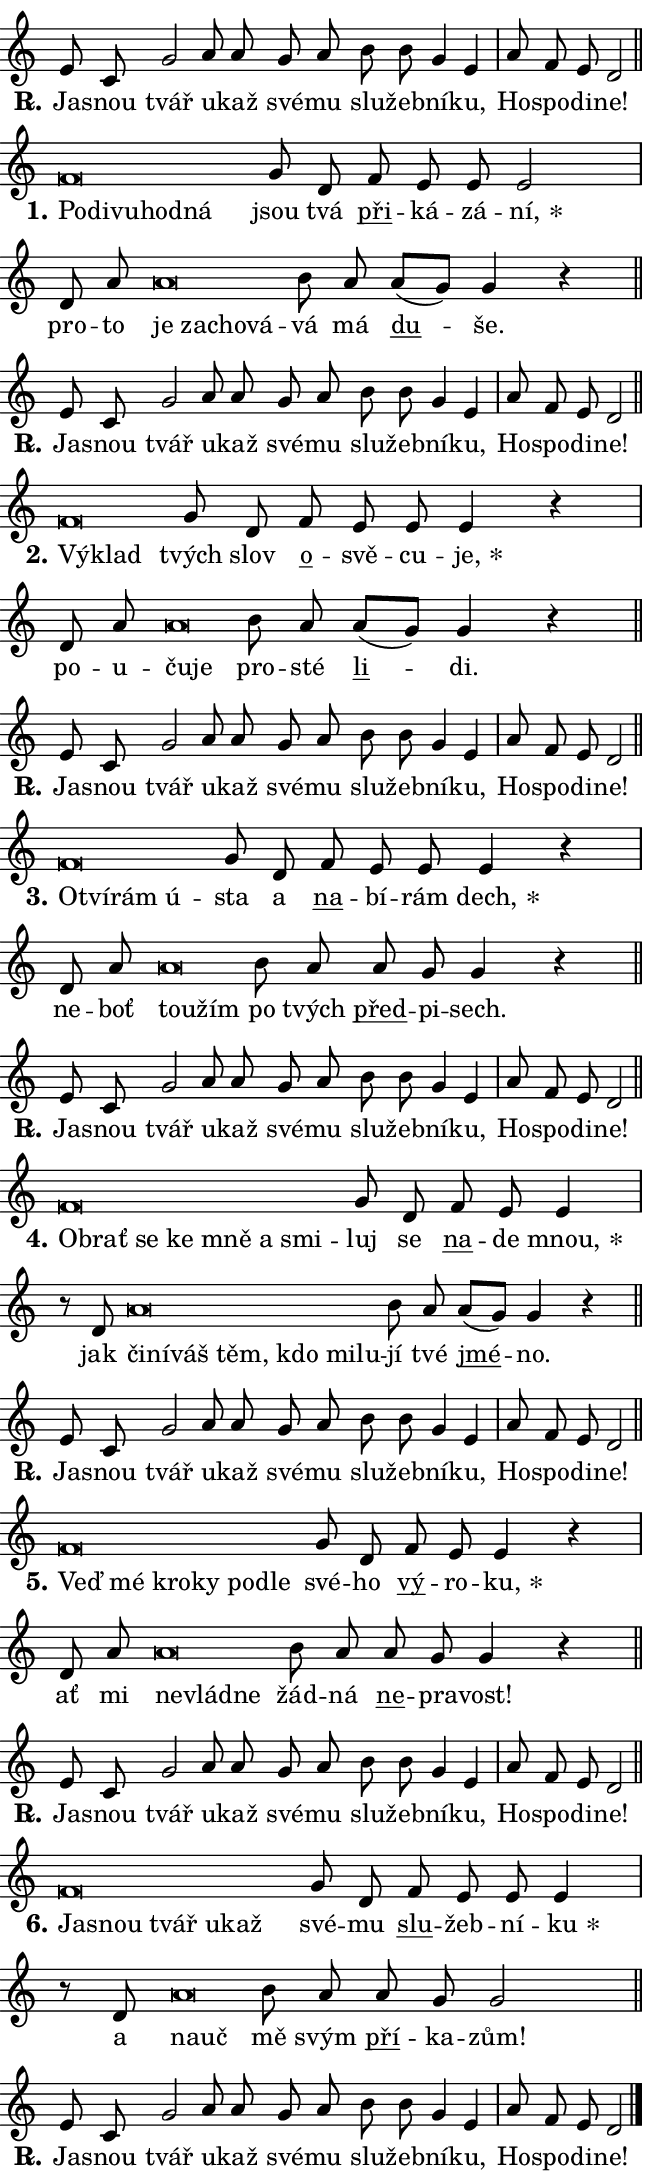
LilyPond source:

\version "2.24.0"
\header { tagline = "" }
\paper {
  indent = 0\cm
  top-margin = 0\cm
  right-margin = 0.13\cm % to fit lyric hyphens
  bottom-margin = 0\cm
  left-margin = 0\cm
  paper-width = 11\cm
  page-breaking = #ly:one-page-breaking
  system-system-spacing.basic-distance = #11
  score-system-spacing.basic-distance = #11
  ragged-last = ##f
}


%% Author: Thomas Morley
%% https://lists.gnu.org/archive/html/lilypond-user/2020-05/msg00002.html
#(define (line-position grob)
"Returns position of @var[grob} in current system:
   @code{'start}, if at first time-step
   @code{'end}, if at last time-step
   @code{'middle} otherwise
"
  (let* ((col (ly:item-get-column grob))
         (ln (ly:grob-object col 'left-neighbor))
         (rn (ly:grob-object col 'right-neighbor))
         (col-to-check-left (if (ly:grob? ln) ln col))
         (col-to-check-right (if (ly:grob? rn) rn col))
         (break-dir-left
           (and
             (ly:grob-property col-to-check-left 'non-musical #f)
             (ly:item-break-dir col-to-check-left)))
         (break-dir-right
           (and
             (ly:grob-property col-to-check-right 'non-musical #f)
             (ly:item-break-dir col-to-check-right))))
        (cond ((eqv? 1 break-dir-left) 'start)
              ((eqv? -1 break-dir-right) 'end)
              (else 'middle))))

#(define (tranparent-at-line-position vctor)
  (lambda (grob)
  "Relying on @code{line-position} select the relevant enry from @var{vctor}.
Used to determine transparency,"
    (case (line-position grob)
      ((end) (not (vector-ref vctor 0)))
      ((middle) (not (vector-ref vctor 1)))
      ((start) (not (vector-ref vctor 2))))))

noteHeadBreakVisibility =
#(define-music-function (break-visibility)(vector?)
"Makes @code{NoteHead}s transparent relying on @var{break-visibility}"
#{
  \override NoteHead.transparent =
    #(tranparent-at-line-position break-visibility)
#})

#(define delete-ledgers-for-transparent-note-heads
  (lambda (grob)
    "Reads whether a @code{NoteHead} is transparent.
If so this @code{NoteHead} is removed from @code{'note-heads} from
@var{grob}, which is supposed to be @code{LedgerLineSpanner}.
As a result ledgers are not printed for this @code{NoteHead}"
    (let* ((nhds-array (ly:grob-object grob 'note-heads))
           (nhds-list
             (if (ly:grob-array? nhds-array)
                 (ly:grob-array->list nhds-array)
                 '()))
           ;; Relies on the transparent-property being done before
           ;; Staff.LedgerLineSpanner.after-line-breaking is executed.
           ;; This is fragile ...
           (to-keep
             (remove
               (lambda (nhd)
                 (ly:grob-property nhd 'transparent #f))
               nhds-list)))
      ;; TODO find a better method to iterate over grob-arrays, similiar
      ;; to filter/remove etc for lists
      ;; For now rebuilt from scratch
      (set! (ly:grob-object grob 'note-heads)  '())
      (for-each
        (lambda (nhd)
          (ly:pointer-group-interface::add-grob grob 'note-heads nhd))
        to-keep))))

squashNotes = {
  \override NoteHead.X-extent = #'(-0.2 . 0.2)
  \override NoteHead.Y-extent = #'(-0.75 . 0)
  \override NoteHead.stencil =
    #(lambda (grob)
       (let ((pos (ly:grob-property grob 'staff-position)))
         (begin
           (if (< pos -7) (display "ERROR: Lower brevis then expected\n") (display ""))
           (if (<= pos -6) ly:text-interface::print ly:note-head::print))))
}
unSquashNotes = {
  \revert NoteHead.X-extent
  \revert NoteHead.Y-extent
  \revert NoteHead.stencil
}

hideNotes = \noteHeadBreakVisibility #begin-of-line-visible
unHideNotes = \noteHeadBreakVisibility #all-visible

% work-around for resetting accidentals
% https://lilypond.org/doc/v2.23/Documentation/notation/displaying-rhythms#unmetered-music
cadenzaMeasure = {
  \cadenzaOff
  \partial 1024 s1024
  \cadenzaOn
}

#(define-markup-command (accent layout props text) (markup?)
  "Underline accented syllable"
  (interpret-markup layout props
    #{\markup \override #'(offset . 4.3) \underline { #text }#}))

responsum = \markup \concat {
  "R" \hspace #-1.05 \path #0.1 #'((moveto 0 0.07) (lineto 0.9 0.8)) \hspace #0.05 "."
}

spaceSize = #0.6828661417322834 % exact space size for TeX Gyre Schola

\layout {
  \context {
    \Staff
    \remove "Time_signature_engraver"
    \override LedgerLineSpanner.after-line-breaking = #delete-ledgers-for-transparent-note-heads
  }
  \context {
    \Lyrics {
      \override LyricSpace.minimum-distance = \spaceSize
      \override LyricText.font-name = #"TeX Gyre Schola"
      \override LyricText.font-size = 1
      \override StanzaNumber.font-name = #"TeX Gyre Schola Bold"
      \override StanzaNumber.font-size = 1
    }
  }
  \context {
    \Score 
    \override NoteHead.text =
      #(lambda (grob) 
        (let ((pos (ly:grob-property grob 'staff-position)))
          #{\markup {
            \combine
              \halign #-0.55 \raise #(if (= pos -6) 0 0.5) \override #'(thickness . 2) \draw-line #'(3.2 . 0)
              \musicglyph "noteheads.sM1"
          }#}))
  }
}

% magnetic-lyrics.ily
%
%   written by
%     Jean Abou Samra <jean@abou-samra.fr>
%     Werner Lemberg <wl@gnu.org>
%
%   adapted by
%     Jiri Hon <jiri.hon@gmail.com>
%
% Version 2022-Apr-15

% https://www.mail-archive.com/lilypond-user@gnu.org/msg149350.html

#(define (Left_hyphen_pointer_engraver context)
   "Collect syllable-hyphen-syllable occurrences in lyrics and store
them in properties.  This engraver only looks to the left.  For
example, if the lyrics input is @code{foo -- bar}, it does the
following.

@itemize @bullet
@item
Set the @code{text} property of the @code{LyricHyphen} grob between
@q{foo} and @q{bar} to @code{foo}.

@item
Set the @code{left-hyphen} property of the @code{LyricText} grob with
text @q{foo} to the @code{LyricHyphen} grob between @q{foo} and
@q{bar}.
@end itemize

Use this auxiliary engraver in combination with the
@code{lyric-@/text::@/apply-@/magnetic-@/offset!} hook."
   (let ((hyphen #f)
         (text #f))
     (make-engraver
      (acknowledgers
       ((lyric-syllable-interface engraver grob source-engraver)
        (set! text grob)))
      (end-acknowledgers
       ((lyric-hyphen-interface engraver grob source-engraver)
        ;(when (not (grob::has-interface grob 'lyric-space-interface))
          (set! hyphen grob)));)
      ((stop-translation-timestep engraver)
       (when (and text hyphen)
         (ly:grob-set-object! text 'left-hyphen hyphen))
       (set! text #f)
       (set! hyphen #f)))))

#(define (lyric-text::apply-magnetic-offset! grob)
   "If the space between two syllables is less than the value in
property @code{LyricText@/.details@/.squash-threshold}, move the right
syllable to the left so that it gets concatenated with the left
syllable.

Use this function as a hook for
@code{LyricText@/.after-@/line-@/breaking} if the
@code{Left_@/hyphen_@/pointer_@/engraver} is active."
   (let ((hyphen (ly:grob-object grob 'left-hyphen #f)))
     (when hyphen
       (let ((left-text (ly:spanner-bound hyphen LEFT)))
         (when (grob::has-interface left-text 'lyric-syllable-interface)
           (let* ((common (ly:grob-common-refpoint grob left-text X))
                  (this-x-ext (ly:grob-extent grob common X))
                  (left-x-ext
                   (begin
                     ;; Trigger magnetism for left-text.
                     (ly:grob-property left-text 'after-line-breaking)
                     (ly:grob-extent left-text common X)))
                  ;; `delta` is the gap width between two syllables.
                  (delta (- (interval-start this-x-ext)
                            (interval-end left-x-ext)))
                  (details (ly:grob-property grob 'details))
                  (threshold (assoc-get 'squash-threshold details 0.2)))
             (when (< delta threshold)
               (let* (;; We have to manipulate the input text so that
                      ;; ligatures crossing syllable boundaries are not
                      ;; disabled.  For languages based on the Latin
                      ;; script this is essentially a beautification.
                      ;; However, for non-Western scripts it can be a
                      ;; necessity.
                      (lt (ly:grob-property left-text 'text))
                      (rt (ly:grob-property grob 'text))
                      (is-space (grob::has-interface hyphen 'lyric-space-interface))
                      (space (if is-space " " ""))
                      (extra-delta (if is-space spaceSize 0))
                      ;; Append new syllable.
                      (ltrt-space (if (and (string? lt) (string? rt))
                                (string-append lt space rt)
                                (make-concat-markup (list lt space rt))))
                      ;; Right-align `ltrt` to the right side.
                      (ltrt-space-markup (grob-interpret-markup
                               grob
                               (make-translate-markup
                                (cons (interval-length this-x-ext) 0)
                                (make-right-align-markup ltrt-space)))))
                 (begin
                   ;; Don't print `left-text`.
                   (ly:grob-set-property! left-text 'stencil #f)
                   ;; Set text and stencil (which holds all collected
                   ;; syllables so far) and shift it to the left.
                   (ly:grob-set-property! grob 'text ltrt-space)
                   (ly:grob-set-property! grob 'stencil ltrt-space-markup)
                   (ly:grob-translate-axis! grob (- (- delta extra-delta)) X))))))))))


#(define (lyric-hyphen::displace-bounds-first grob)
   ;; Make very sure this callback isn't triggered too early.
   (let ((left (ly:spanner-bound grob LEFT))
         (right (ly:spanner-bound grob RIGHT)))
     (ly:grob-property left 'after-line-breaking)
     (ly:grob-property right 'after-line-breaking)
     (ly:lyric-hyphen::print grob)))

squashThreshold = #0.4

\layout {
  \context {
    \Lyrics
    \consists #Left_hyphen_pointer_engraver
    \override LyricText.after-line-breaking =
      #lyric-text::apply-magnetic-offset!
    \override LyricHyphen.stencil = #lyric-hyphen::displace-bounds-first
    \override LyricText.details.squash-threshold = \squashThreshold
    \override LyricHyphen.minimum-distance = 0
    \override LyricHyphen.minimum-length = \squashThreshold
  }
}

squashText = \override LyricText.details.squash-threshold = 9999
unSquashText = \override LyricText.details.squash-threshold = \squashThreshold

leftText = \override LyricText.self-alignment-X = #LEFT
unLeftText = \revert LyricText.self-alignment-X

starOffset = #(lambda (grob) 
                (let ((x_offset (ly:self-alignment-interface::aligned-on-x-parent grob)))
                  (if (= x_offset 0) 0 (+ x_offset 1.2))))

star = #(define-music-function (syllable)(string?)
"Append star separator at the end of a syllable"
#{
  \once \override LyricText.X-offset = #starOffset
  \lyricmode { \markup {
    #syllable
    \override #'((font-name . "TeX Gyre Schola Bold")) \hspace #0.2 \lower #0.65 \larger "*"
  } }
#})

starAccent = #(define-music-function (syllable)(string?)
"Append star separator at the end of a syllable and make accent"
#{
  \once \override LyricText.X-offset = #starOffset
  \lyricmode { \markup {
    \accent #syllable
    \override #'((font-name . "TeX Gyre Schola Bold")) \hspace #0.2 \lower #0.65 \larger "*"
  } }
#})

breath = #(define-music-function (syllable)(string?)
"Append breathing indicator at the end of a syllable"
#{
  \lyricmode { \markup { #syllable "+" } }
#})

optionalBreath = #(define-music-function (syllable)(string?)
"Append optional breathing indicator at the end of a syllable"
#{
  \lyricmode { \markup { #syllable "(+)" } }
#})


\score {
    <<
        \new Voice = "melody" { \cadenzaOn \key c \major \relative { e'8 c g'2 a8 a \bar "" g a \bar "" b b \bar "" g4 e \cadenzaMeasure \bar "|" a8 f e d2 \cadenzaMeasure \bar "||" \break } }
        \new Lyrics \lyricsto "melody" { \lyricmode { \set stanza = \responsum
Ja -- snou tvář u -- kaž své -- mu slu -- žeb -- ní -- ku, Ho -- spo -- di -- ne! } }
    >>
    \layout {}
}

\score {
    <<
        \new Voice = "melody" { \cadenzaOn \key c \major \relative { \squashNotes f'\breve*1/16 \hideNotes \breve*1/16 \bar "" \breve*1/16 \bar "" \breve*1/16 \breve*1/16 \bar "" \unHideNotes \unSquashNotes g8 d \bar "" f e e e2 \cadenzaMeasure \bar "|" d8 a' \bar "" \squashNotes a\breve*1/16 \hideNotes \breve*1/16 \bar "" \breve*1/16 \breve*1/16 \bar "" \unHideNotes \unSquashNotes b8 a \bar "" a[( g)] g4 r \cadenzaMeasure \bar "||" \break } }
        \new Lyrics \lyricsto "melody" { \lyricmode { \set stanza = "1."
\leftText Po -- \squashText di -- vu -- hod -- ná \unLeftText \unSquashText jsou tvá \markup \accent při -- ká -- zá -- \star ní, pro -- to \leftText je \squashText za -- cho -- vá -- \unLeftText \unSquashText vá má \markup \accent du -- še. } }
    >>
    \layout {}
}

\score {
    <<
        \new Voice = "melody" { \cadenzaOn \key c \major \relative { e'8 c g'2 a8 a \bar "" g a \bar "" b b \bar "" g4 e \cadenzaMeasure \bar "|" a8 f e d2 \cadenzaMeasure \bar "||" \break } }
        \new Lyrics \lyricsto "melody" { \lyricmode { \set stanza = \responsum
Ja -- snou tvář u -- kaž své -- mu slu -- žeb -- ní -- ku, Ho -- spo -- di -- ne! } }
    >>
    \layout {}
}

\score {
    <<
        \new Voice = "melody" { \cadenzaOn \key c \major \relative { \squashNotes f'\breve*1/16 \hideNotes \breve*1/16 \bar "" \unHideNotes \unSquashNotes g8 d \bar "" f e e e4 r \cadenzaMeasure \bar "|" d8 a' \bar "" \squashNotes a\breve*1/16 \hideNotes \breve*1/16 \bar "" \unHideNotes \unSquashNotes b8 a \bar "" a[( g)] g4 r \cadenzaMeasure \bar "||" \break } }
        \new Lyrics \lyricsto "melody" { \lyricmode { \set stanza = "2."
\leftText Vý -- \squashText klad \unLeftText \unSquashText tvých slov \markup \accent o -- svě -- cu -- \star je, po -- u -- \leftText ču -- \squashText je \unLeftText \unSquashText pro -- sté \markup \accent li -- di. } }
    >>
    \layout {}
}

\score {
    <<
        \new Voice = "melody" { \cadenzaOn \key c \major \relative { e'8 c g'2 a8 a \bar "" g a \bar "" b b \bar "" g4 e \cadenzaMeasure \bar "|" a8 f e d2 \cadenzaMeasure \bar "||" \break } }
        \new Lyrics \lyricsto "melody" { \lyricmode { \set stanza = \responsum
Ja -- snou tvář u -- kaž své -- mu slu -- žeb -- ní -- ku, Ho -- spo -- di -- ne! } }
    >>
    \layout {}
}

\score {
    <<
        \new Voice = "melody" { \cadenzaOn \key c \major \relative { \squashNotes f'\breve*1/16 \hideNotes \breve*1/16 \bar "" \breve*1/16 \breve*1/16 \bar "" \unHideNotes \unSquashNotes g8 d \bar "" f e e e4 r \cadenzaMeasure \bar "|" d8 a' \bar "" \squashNotes a\breve*1/16 \hideNotes \breve*1/16 \bar "" \unHideNotes \unSquashNotes b8 a \bar "" a g g4 r \cadenzaMeasure \bar "||" \break } }
        \new Lyrics \lyricsto "melody" { \lyricmode { \set stanza = "3."
\leftText O -- \squashText tví -- rám ú -- \unLeftText \unSquashText sta a \markup \accent na -- bí -- rám \star dech, ne -- boť \leftText tou -- \squashText žím \unLeftText \unSquashText po tvých \markup \accent před -- pi -- sech. } }
    >>
    \layout {}
}

\score {
    <<
        \new Voice = "melody" { \cadenzaOn \key c \major \relative { e'8 c g'2 a8 a \bar "" g a \bar "" b b \bar "" g4 e \cadenzaMeasure \bar "|" a8 f e d2 \cadenzaMeasure \bar "||" \break } }
        \new Lyrics \lyricsto "melody" { \lyricmode { \set stanza = \responsum
Ja -- snou tvář u -- kaž své -- mu slu -- žeb -- ní -- ku, Ho -- spo -- di -- ne! } }
    >>
    \layout {}
}

\score {
    <<
        \new Voice = "melody" { \cadenzaOn \key c \major \relative { \squashNotes f'\breve*1/16 \hideNotes \breve*1/16 \bar "" \breve*1/16 \bar "" \breve*1/16 \bar "" \breve*1/16 \bar "" \breve*1/16 \breve*1/16 \bar "" \unHideNotes \unSquashNotes g8 d \bar "" f e e4 \cadenzaMeasure \bar "|" r8 d8 \squashNotes a'\breve*1/16 \hideNotes \breve*1/16 \bar "" \breve*1/16 \bar "" \breve*1/16 \bar "" \breve*1/16 \bar "" \breve*1/16 \breve*1/16 \bar "" \unHideNotes \unSquashNotes b8 a \bar "" a[( g)] g4 r \cadenzaMeasure \bar "||" \break } }
        \new Lyrics \lyricsto "melody" { \lyricmode { \set stanza = "4."
\leftText Ob -- \squashText rať se ke mně a smi -- \unLeftText \unSquashText luj se \markup \accent na -- de \star mnou, jak \leftText či -- \squashText ní -- váš těm, kdo mi -- lu -- \unLeftText \unSquashText jí tvé \markup \accent jmé -- no. } }
    >>
    \layout {}
}

\score {
    <<
        \new Voice = "melody" { \cadenzaOn \key c \major \relative { e'8 c g'2 a8 a \bar "" g a \bar "" b b \bar "" g4 e \cadenzaMeasure \bar "|" a8 f e d2 \cadenzaMeasure \bar "||" \break } }
        \new Lyrics \lyricsto "melody" { \lyricmode { \set stanza = \responsum
Ja -- snou tvář u -- kaž své -- mu slu -- žeb -- ní -- ku, Ho -- spo -- di -- ne! } }
    >>
    \layout {}
}

\score {
    <<
        \new Voice = "melody" { \cadenzaOn \key c \major \relative { \squashNotes f'\breve*1/16 \hideNotes \breve*1/16 \bar "" \breve*1/16 \bar "" \breve*1/16 \bar "" \breve*1/16 \breve*1/16 \bar "" \unHideNotes \unSquashNotes g8 d \bar "" f e e4 r \cadenzaMeasure \bar "|" d8 a' \bar "" \squashNotes a\breve*1/16 \hideNotes \breve*1/16 \breve*1/16 \bar "" \unHideNotes \unSquashNotes b8 a \bar "" a g g4 r \cadenzaMeasure \bar "||" \break } }
        \new Lyrics \lyricsto "melody" { \lyricmode { \set stanza = "5."
\leftText Veď \squashText mé kro -- ky po -- dle \unLeftText \unSquashText své -- ho \markup \accent vý -- ro -- \star ku, ať mi \leftText ne -- \squashText vlád -- ne \unLeftText \unSquashText žád -- ná \markup \accent ne -- pra -- vost! } }
    >>
    \layout {}
}

\score {
    <<
        \new Voice = "melody" { \cadenzaOn \key c \major \relative { e'8 c g'2 a8 a \bar "" g a \bar "" b b \bar "" g4 e \cadenzaMeasure \bar "|" a8 f e d2 \cadenzaMeasure \bar "||" \break } }
        \new Lyrics \lyricsto "melody" { \lyricmode { \set stanza = \responsum
Ja -- snou tvář u -- kaž své -- mu slu -- žeb -- ní -- ku, Ho -- spo -- di -- ne! } }
    >>
    \layout {}
}

\score {
    <<
        \new Voice = "melody" { \cadenzaOn \key c \major \relative { \squashNotes f'\breve*1/16 \hideNotes \breve*1/16 \bar "" \breve*1/16 \bar "" \breve*1/16 \breve*1/16 \bar "" \unHideNotes \unSquashNotes g8 d \bar "" f e e e4 \cadenzaMeasure \bar "|" r8 d8 \squashNotes a'\breve*1/16 \hideNotes \breve*1/16 \bar "" \unHideNotes \unSquashNotes b8 a \bar "" a g g2 \cadenzaMeasure \bar "||" \break } }
        \new Lyrics \lyricsto "melody" { \lyricmode { \set stanza = "6."
\leftText Ja -- \squashText snou tvář u -- kaž \unLeftText \unSquashText své -- mu \markup \accent slu -- žeb -- ní -- \star ku a \leftText na -- \squashText uč \unLeftText \unSquashText mě svým \markup \accent pří -- ka -- zům! } }
    >>
    \layout {}
}

\score {
    <<
        \new Voice = "melody" { \cadenzaOn \key c \major \relative { e'8 c g'2 a8 a \bar "" g a \bar "" b b \bar "" g4 e \cadenzaMeasure \bar "|" a8 f e d2 \cadenzaMeasure \bar "||" \break } \bar "|." }
        \new Lyrics \lyricsto "melody" { \lyricmode { \set stanza = \responsum
Ja -- snou tvář u -- kaž své -- mu slu -- žeb -- ní -- ku, Ho -- spo -- di -- ne! } }
    >>
    \layout {}
}
